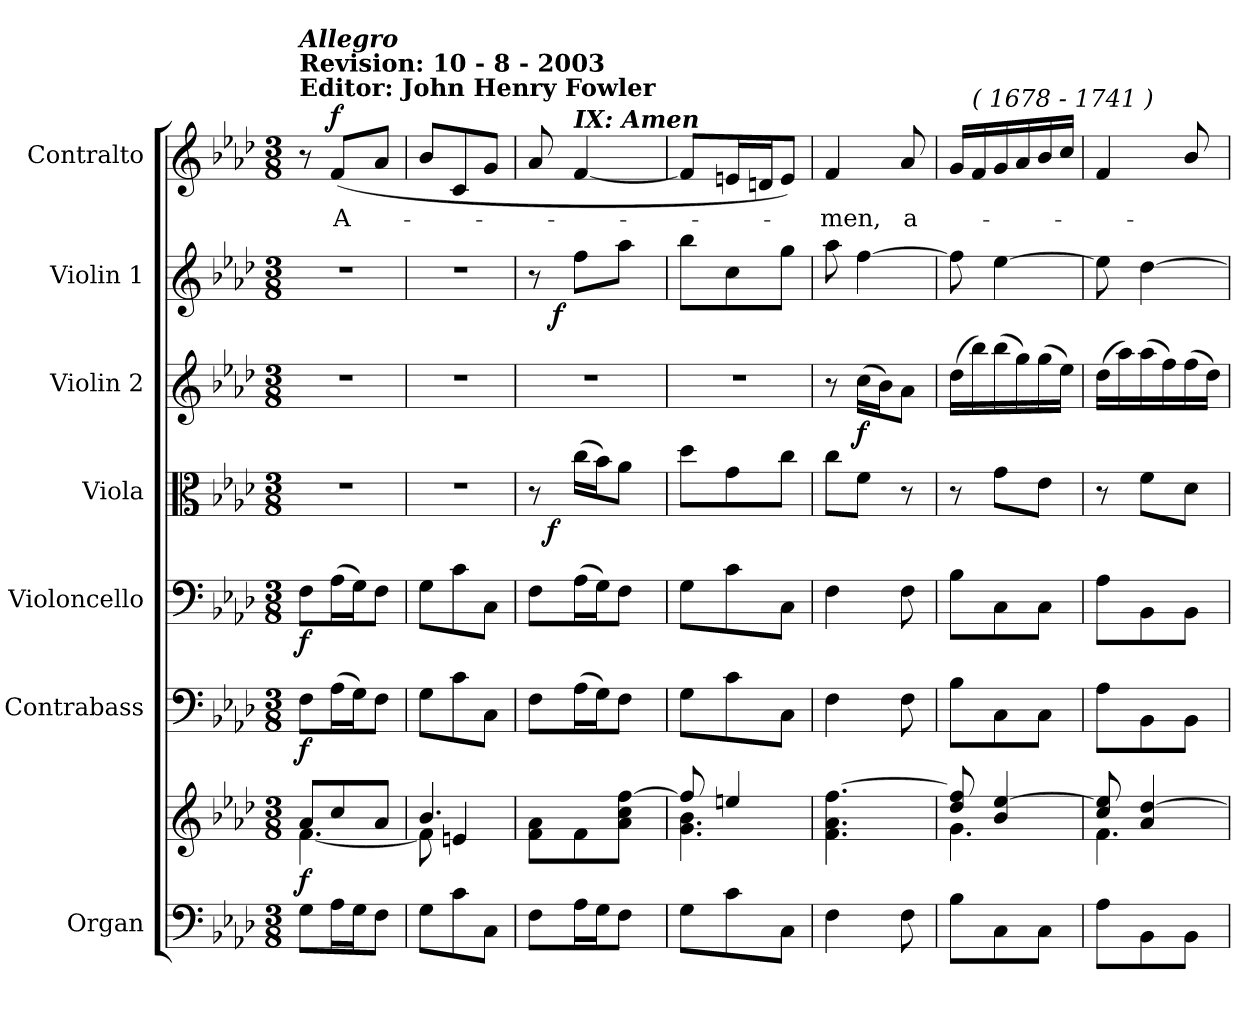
**kern	**kern	**dynam	**kern	**dynam	**kern	**dynam	**kern	**dynam	**kern	**dynam	**kern	**dynam	**kern	**text	**dynam
*part7	*part7	*part7	*part6	*part6	*part5	*part5	*part4	*part4	*part3	*part3	*part2	*part2	*part1	*part1	*part1
*staff8	*staff7	*staff7/8	*staff6	*staff6	*staff5	*staff5	*staff4	*staff4	*staff3	*staff3	*staff2	*staff2	*staff1	*staff1	*staff1
*I"Organ	*	*	*I"Contrabass	*	*I"Violoncello	*	*I"Viola	*	*I"Violin 2	*	*I"Violin 1	*	*I"Contralto	*	*
*I'Org.	*	*	*I'Cb.	*	*I'Vc.	*	*I'Vla.	*	*I'Vln. 2	*	*I'Vln. 1	*	*I'C.	*	*
!!LO:PB:g=z
*clefF4	*clefG2	*	*clefF4	*	*clefF4	*	*clefC3	*	*clefG2	*	*clefG2	*	*clefG2	*	*
*	*	*	*ITrd7c12	*	*	*	*	*	*	*	*	*	*	*	*
*k[b-e-a-d-]	*k[b-e-a-d-]	*	*k[b-e-a-d-]	*	*k[b-e-a-d-]	*	*k[b-e-a-d-]	*	*k[b-e-a-d-]	*	*k[b-e-a-d-]	*	*k[b-e-a-d-]	*	*
*f:	*f:	*	*f:	*	*f:	*	*f:	*	*f:	*	*f:	*	*f:	*	*
*M3/8	*M3/8	*	*M3/8	*	*M3/8	*	*M3/8	*	*M3/8	*	*M3/8	*	*M3/8	*	*
*MM65	*MM65	*	*MM65	*	*MM65	*	*MM65	*	*MM65	*	*MM65	*	*MM65	*	*
=1	=1	=1	=1	=1	=1	=1	=1	=1	=1	=1	=1	=1	=1	=1	=1
*	*^	*	*	*	*	*	*	*	*	*	*	*	*	*	*
!	!	!	!	!	!	!	!	!	!	!	!	!	!	!LO:TX:a:B:t=Editor&colon;  John Henry Fowler	!	!
!	!	!	!	!	!	!	!	!	!	!	!	!	!	!LO:TX:a:B:t=Revision&colon;  10 - 8 - 2003	!	!
!	!	!	!	!	!	!	!	!	!	!	!	!	!	!LO:TX:a:Bi:t=Allegro	!	!
!	!	!	!	!	!	!	!	!LO:N:vis=1	!	!LO:N:vis=1	!	!LO:N:vis=1	!	!	!	!
8Gi\L	8a-i/L	[4.fi\	f	8FFi\L	f	8Fi\L	f	4.r	.	4.r	.	4.r	.	8r	.	.
!	!	!	!	!	!	!	!	!	!	!	!	!	!	!	!LO:LY:b:color=#000000	!
16A-i\L	8cci/	.	.	(16AA-i\L	.	(16A-i\L	.	.	.	.	.	.	.	(8fi/L	A-	f
16Gi\J	.	.	.	16GGi\J)	.	16Gi\J)	.	.	.	.	.	.	.	.	.	.
8Fi\J	8a-i/J	.	.	8FFi\J	.	8Fi\J	.	.	.	.	.	.	.	8a-i/J	.	.
=2	=2	=2	=2	=2	=2	=2	=2	=2	=2	=2	=2	=2	=2	=2	=2	=2
!	!	!	!	!	!	!	!	!LO:N:vis=1	!	!LO:N:vis=1	!	!LO:N:vis=1	!	!	!	!
8Gi\L	4.b-i/	8fi\]	.	8GGi\L	.	8Gi\L	.	4.r	.	4.r	.	4.r	.	8b-i/L	.	.
8ci\	.	4eni/	.	8Ci\	.	8ci\	.	.	.	.	.	.	.	8ci/	.	.
8Ci\J	.	.	.	8CCi\J	.	8Ci\J	.	.	.	.	.	.	.	8gi/J	.	.
*	*v	*v	*	*	*	*	*	*	*	*	*	*	*	*	*	*
=3	=3	=3	=3	=3	=3	=3	=3	=3	=3	=3	=3	=3	=3	=3	=3
!	!	!	!	!	!	!	!	!	!LO:N:vis=1	!	!	!	!	!	!
*	*	*	*	*	*	*	*^	*	*	*	*^	*	*	*	*
8Fi\L	8fi\ 8a-i\L	.	8FFi\L	.	8Fi\L	.	8r	32..ryy	.	4.r	.	8r	16ryy	.	8a-i/	.	.
.	.	.	.	.	.	.	.	4ryy	f	.	.	.	.	.	.	.	.
.	.	.	.	.	.	.	.	.	.	.	.	.	4ryy	f	.	.	.
!	!	!	!	!	!	!	!	!	!	!	!	!	!	!	!LO:TX:a:Bi:t=IX&colon;  Amen	!	!
16A-i\L	8fi\	.	(16AA-i\L	.	(16A-i\L	.	(16cci\LL	.	.	.	.	8ffi\L	.	.	[4fi/	.	.
16Gi\J	.	.	16GGi\J)	.	16Gi\J)	.	16b-i\J)	.	.	.	.	.	.	.	.	.	.
8Fi\J	8a-i\ 8cci\ [8ffi\J	.	8FFi\J	.	8Fi\J	.	8a-i\J	.	.	.	.	8aa-i\J	.	.	.	.	.
.	.	.	.	.	.	.	.	16ryy	.	.	.	.	.	.	.	.	.
.	.	.	.	.	.	.	.	.	.	.	.	.	16ryy	.	.	.	.
.	.	.	.	.	.	.	.	128ryy	.	.	.	.	.	.	.	.	.
=4	=4	=4	=4	=4	=4	=4	=4	=4	=4	=4	=4	=4	=4	=4	=4	=4	=4
*	*^	*	*	*	*	*	*	*	*	*	*	*	*	*	*	*	*
!	!	!	!	!	!	!	!	!	!	!	!LO:N:vis=1	!	!	!	!	!	!	!
*	*	*	*	*	*	*	*	*v	*v	*	*	*	*v	*v	*	*	*	*
8Gi\L	8ffi/]	4.gi\ 4.b-i	.	8GGi\L	.	8Gi\L	.	8dd-i\L	.	4.r	.	8bb-i\L	.	8fi/L]	.	.
8ci\	4eeni/	.	.	8Ci\	.	8ci\	.	8gi\	.	.	.	8cci\	.	16eni/L	.	.
.	.	.	.	.	.	.	.	.	.	.	.	.	.	16dni/J	.	.
8Ci\J	.	.	.	8CCi\J	.	8Ci\J	.	8cci\J	.	.	.	8ggi\J	.	8ei/J)	.	.
*	*v	*v	*	*	*	*	*	*	*	*	*	*	*	*	*	*
=5	=5	=5	=5	=5	=5	=5	=5	=5	=5	=5	=5	=5	=5	=5	=5
!	!	!	!	!	!	!	!	!	!	!	!	!	!	!LO:LY:b:color=#000000	!
4Fi\	4.fi\ 4.a-i [4.ffi	.	4FFi\	.	4Fi\	.	8cci\L	.	8r	.	8aa-i\	.	4fi/	-men,	.
.	.	.	.	.	.	.	8fi\J	.	(16cci\LL	f	[4ffi\	.	.	.	.
.	.	.	.	.	.	.	.	.	16b-i\J)	.	.	.	.	.	.
!	!	!	!	!	!	!	!	!	!	!	!	!	!	!LO:LY:b:color=#000000	!
8Fi\	.	.	8FFi\	.	8Fi\	.	8r	.	8a-i\J	.	.	.	8a-i/	a-	.
=6	=6	=6	=6	=6	=6	=6	=6	=6	=6	=6	=6	=6	=6	=6	=6
*	*^	*	*	*	*	*	*	*	*	*	*	*	*	*	*
8B-i\L	8dd-i/ 8ffi]	4.gi\	.	8BB-i\L	.	8B-i\L	.	8r	.	(16dd-i\LL	.	8ffi\]	.	16gi/LL	.	.
!	!	!	!	!	!	!	!	!	!	!	!	!	!	!LO:TX:a:i:t=( 1678 - 1741 )	!	!
.	.	.	.	.	.	.	.	.	.	16bb-i\)	.	.	.	16fi/	.	.
8Ci\	4b-i/ [4ee-i	.	.	8CCi\	.	8Ci\	.	8gi\L	.	(16bb-i\	.	[4ee-i\	.	16gi/	.	.
.	.	.	.	.	.	.	.	.	.	16ggi\)	.	.	.	16a-i/	.	.
8Ci\J	.	.	.	8CCi\J	.	8Ci\J	.	8e-i\J	.	(16ggi\	.	.	.	16b-i/	.	.
.	.	.	.	.	.	.	.	.	.	16ee-i\JJ)	.	.	.	16cci/JJ	.	.
!!LO:LB:g=z
=7	=7	=7	=7	=7	=7	=7	=7	=7	=7	=7	=7	=7	=7	=7	=7	=7
8A-i\L	8cci/ 8ee-i]	4.fi\	.	8AA-i\L	.	8A-i\L	.	8r	.	(16dd-i\LL	.	8ee-i\]	.	4fi/	.	.
.	.	.	.	.	.	.	.	.	.	16aa-i\)	.	.	.	.	.	.
8BB-i\	4a-i/ [4dd-i	.	.	8BBB-i\	.	8BB-i\	.	8fi\L	.	(16aa-i\	.	[4dd-i\	.	.	.	.
.	.	.	.	.	.	.	.	.	.	16ffi\)	.	.	.	.	.	.
8BB-i\J	.	.	.	8BBB-i\J	.	8BB-i\J	.	8d-i\J	.	(16ffi\	.	.	.	8b-i/	.	.
.	.	.	.	.	.	.	.	.	.	16dd-i\JJ)	.	.	.	.	.	.
*	*v	*v	*	*	*	*	*	*	*	*	*	*	*	*	*	*
=	=	=	=	=	=	=	=	=	=	=	=	=	=	=	=
*-	*-	*-	*-	*-	*-	*-	*-	*-	*-	*-	*-	*-	*-	*-	*-
